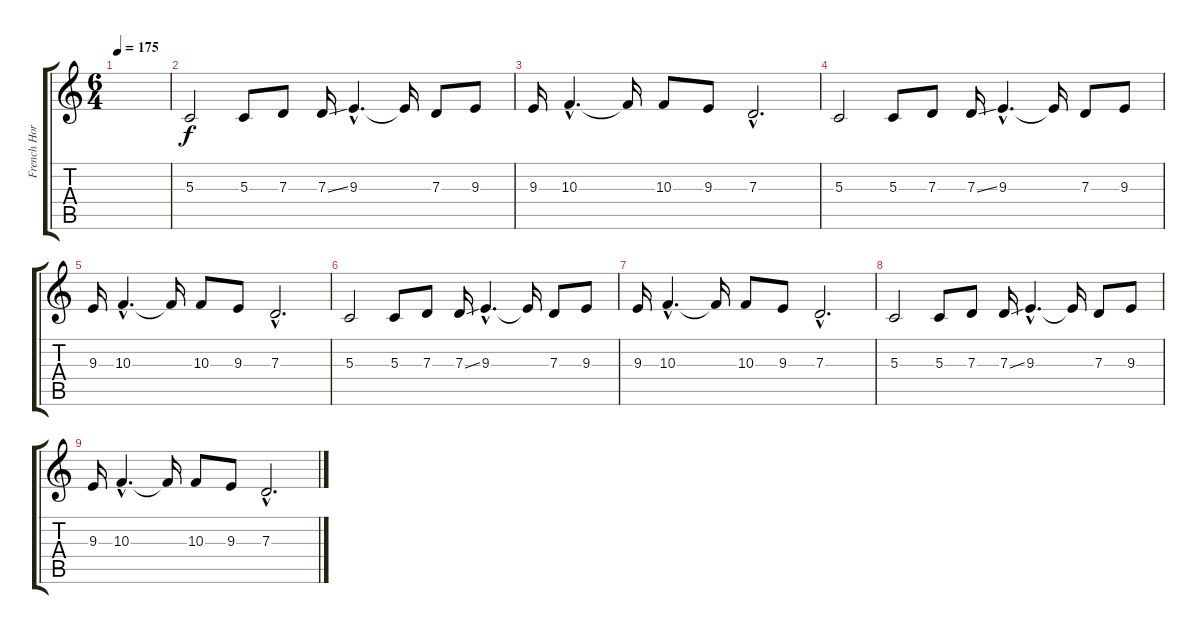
\track ("French Horn" "French Hor") {instrument frenchhorn}
\staff {score tabs}
\tuning (E4 B3 G3 D3 A2 E2) {hide}
\ts (6 4)
\tempo 175
\clef g2
\ks c
|
\section ("" "")
5.3.2 5.3.8 7.3.8 7.3{ss}.16 9.3{hac}.4{d} 9.3{t}.16 7.3.8 9.3.8 |
9.3.16 10.3{hac}.4{d} 10.3{t}.16 10.3.8 9.3.8 7.3{hac}.2{d} |
5.3.2 5.3.8 7.3.8 7.3{ss}.16 9.3{hac}.4{d} 9.3{t}.16 7.3.8 9.3.8 |
9.3.16 10.3{hac}.4{d} 10.3{t}.16 10.3.8 9.3.8 7.3{hac}.2{d} |
5.3.2 5.3.8 7.3.8 7.3{ss}.16 9.3{hac}.4{d} 9.3{t}.16 7.3.8 9.3.8 |
9.3.16 10.3{hac}.4{d} 10.3{t}.16 10.3.8 9.3.8 7.3{hac}.2{d} |
5.3.2 5.3.8 7.3.8 7.3{ss}.16 9.3{hac}.4{d} 9.3{t}.16 7.3.8 9.3.8 |
\section ("" "")
9.3.16 10.3{hac}.4{d} 10.3{t}.16 10.3.8 9.3.8 7.3{hac}.2{d}
